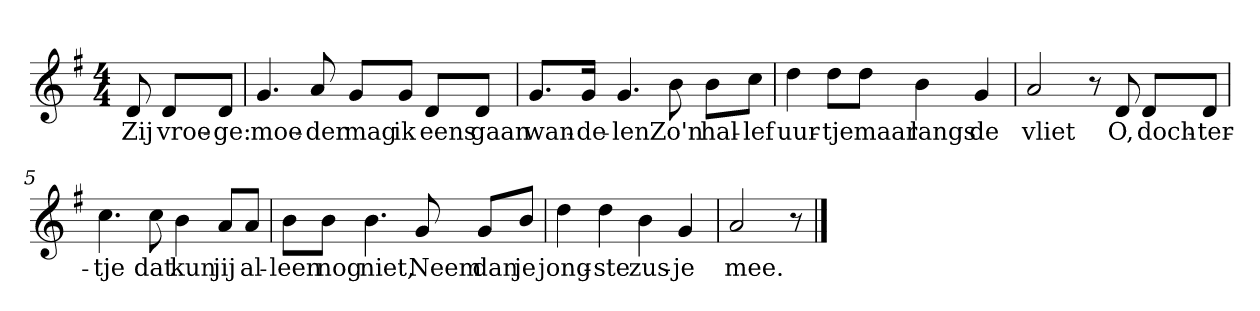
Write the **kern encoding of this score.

**kern	**text
*part1	*part1
*staff1	*staff1
*clefG2	*
*k[f#]	*
*G:	*
*M4/4	*
*MM120	*
=	=
8d	Zij
8d/L	vroe-
8d/J	-ge:
=1	=1
4.g	moe-
8a	-der
8g/L	mag
8g/J	ik
8d/L	eens
8d/J	gaan
=2	=2
8.g/L	wan-
16g/Jk	-de-
4.g	-len
8b	Zo'n
8b\L	hal-
8cc\J	-lef
=3	=3
4dd	uur-
8dd\L	-tje
8dd\J	maar
4b	langs
4g	de
=4	=4
2a	vliet
8r	.
8d	O,
8d/L	doch-
8d/J	-ter-
=5	=5
4.cc	-tje
8cc	dat
4b	kun
8a/L	jij
8a/J	al-
=6	=6
8b\L	-leen
8b\J	nog
4.b	niet,
8g	Neem
8g/L	dan
8b/J	je
=7	=7
4dd	jong-
4dd	-ste
4b	zus-
4g	-je
=8	=8
2a	mee.
8r	.
==	==
*-	*-
